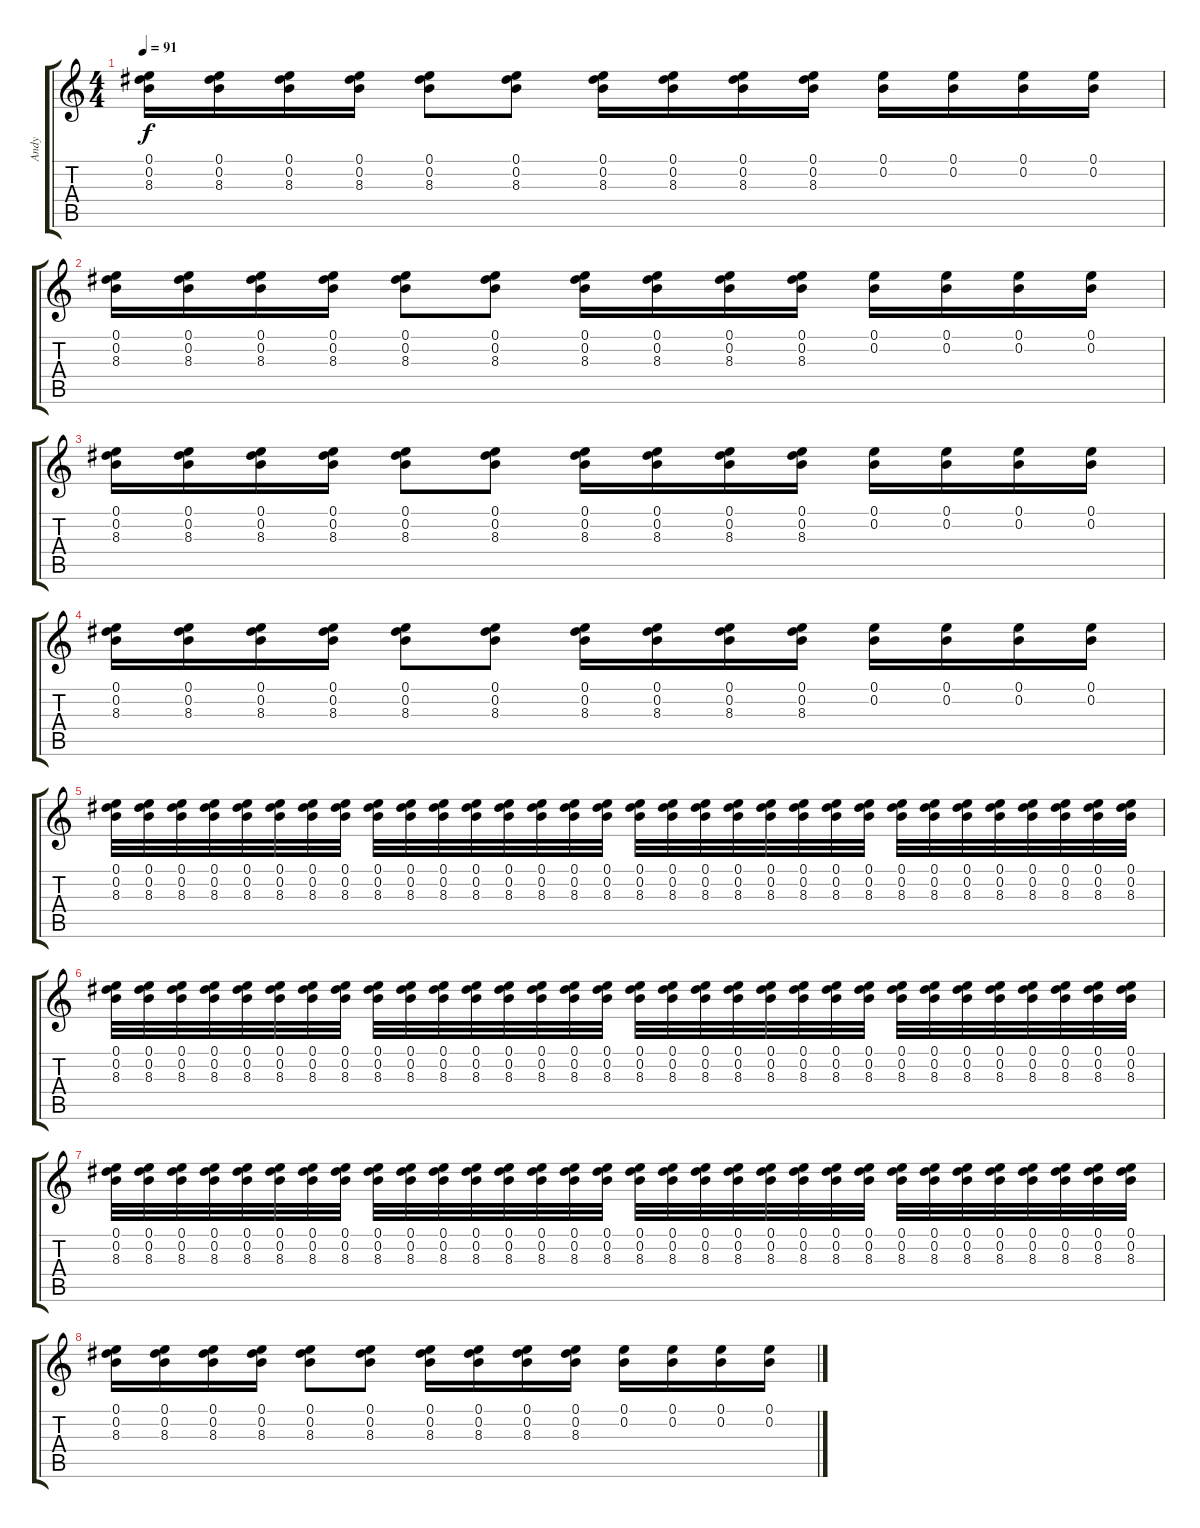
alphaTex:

\track ("Andy" "Andy") {instrument distortionguitar}
\staff {score tabs}
\tuning (E4 B3 G3 D3 A2 E2) {hide}
\ts (4 4)
\tempo 91
\clef g2
\ks c
(0.1 0.2 8.3).16{dy f} (0.1 0.2 8.3).16 (0.1 0.2 8.3).16 (0.1 0.2 8.3).16 (0.1 0.2 8.3).8 (0.1 0.2 8.3).8 (0.1 0.2 8.3).16 (0.1 0.2 8.3).16 (0.1 0.2 8.3).16 (0.1 0.2 8.3).16 (0.1 0.2).16 (0.1 0.2).16 (0.1 0.2).16 (0.1 0.2).16 |
(0.1 0.2 8.3).16 (0.1 0.2 8.3).16 (0.1 0.2 8.3).16 (0.1 0.2 8.3).16 (0.1 0.2 8.3).8 (0.1 0.2 8.3).8 (0.1 0.2 8.3).16 (0.1 0.2 8.3).16 (0.1 0.2 8.3).16 (0.1 0.2 8.3).16 (0.1 0.2).16 (0.1 0.2).16 (0.1 0.2).16 (0.1 0.2).16 |
(0.1 0.2 8.3).16 (0.1 0.2 8.3).16 (0.1 0.2 8.3).16 (0.1 0.2 8.3).16 (0.1 0.2 8.3).8 (0.1 0.2 8.3).8 (0.1 0.2 8.3).16 (0.1 0.2 8.3).16 (0.1 0.2 8.3).16 (0.1 0.2 8.3).16 (0.1 0.2).16 (0.1 0.2).16 (0.1 0.2).16 (0.1 0.2).16 |
(0.1 0.2 8.3).16 (0.1 0.2 8.3).16 (0.1 0.2 8.3).16 (0.1 0.2 8.3).16 (0.1 0.2 8.3).8 (0.1 0.2 8.3).8 (0.1 0.2 8.3).16 (0.1 0.2 8.3).16 (0.1 0.2 8.3).16 (0.1 0.2 8.3).16 (0.1 0.2).16 (0.1 0.2).16 (0.1 0.2).16 (0.1 0.2).16 |
(0.1 0.2 8.3).32 (0.1 0.2 8.3).32 (0.1 0.2 8.3).32 (0.1 0.2 8.3).32 (0.1 0.2 8.3).32 (0.1 0.2 8.3).32 (0.1 0.2 8.3).32 (0.1 0.2 8.3).32 (0.1 0.2 8.3).32 (0.1 0.2 8.3).32 (0.1 0.2 8.3).32 (0.1 0.2 8.3).32 (0.1 0.2 8.3).32 (0.1 0.2 8.3).32 (0.1 0.2 8.3).32 (0.1 0.2 8.3).32 (0.1 0.2 8.3).32 (0.1 0.2 8.3).32 (0.1 0.2 8.3).32 (0.1 0.2 8.3).32 (0.1 0.2 8.3).32 (0.1 0.2 8.3).32 (0.1 0.2 8.3).32 (0.1 0.2 8.3).32 (0.1 0.2 8.3).32 (0.1 0.2 8.3).32 (0.1 0.2 8.3).32 (0.1 0.2 8.3).32 (0.1 0.2 8.3).32 (0.1 0.2 8.3).32 (0.1 0.2 8.3).32 (0.1 0.2 8.3).32 |
(0.1 0.2 8.3).32 (0.1 0.2 8.3).32 (0.1 0.2 8.3).32 (0.1 0.2 8.3).32 (0.1 0.2 8.3).32 (0.1 0.2 8.3).32 (0.1 0.2 8.3).32 (0.1 0.2 8.3).32 (0.1 0.2 8.3).32 (0.1 0.2 8.3).32 (0.1 0.2 8.3).32 (0.1 0.2 8.3).32 (0.1 0.2 8.3).32 (0.1 0.2 8.3).32 (0.1 0.2 8.3).32 (0.1 0.2 8.3).32 (0.1 0.2 8.3).32 (0.1 0.2 8.3).32 (0.1 0.2 8.3).32 (0.1 0.2 8.3).32 (0.1 0.2 8.3).32 (0.1 0.2 8.3).32 (0.1 0.2 8.3).32 (0.1 0.2 8.3).32 (0.1 0.2 8.3).32 (0.1 0.2 8.3).32 (0.1 0.2 8.3).32 (0.1 0.2 8.3).32 (0.1 0.2 8.3).32 (0.1 0.2 8.3).32 (0.1 0.2 8.3).32 (0.1 0.2 8.3).32 |
(0.1 0.2 8.3).32 (0.1 0.2 8.3).32 (0.1 0.2 8.3).32 (0.1 0.2 8.3).32 (0.1 0.2 8.3).32 (0.1 0.2 8.3).32 (0.1 0.2 8.3).32 (0.1 0.2 8.3).32 (0.1 0.2 8.3).32 (0.1 0.2 8.3).32 (0.1 0.2 8.3).32 (0.1 0.2 8.3).32 (0.1 0.2 8.3).32 (0.1 0.2 8.3).32 (0.1 0.2 8.3).32 (0.1 0.2 8.3).32 (0.1 0.2 8.3).32 (0.1 0.2 8.3).32 (0.1 0.2 8.3).32 (0.1 0.2 8.3).32 (0.1 0.2 8.3).32 (0.1 0.2 8.3).32 (0.1 0.2 8.3).32 (0.1 0.2 8.3).32 (0.1 0.2 8.3).32 (0.1 0.2 8.3).32 (0.1 0.2 8.3).32 (0.1 0.2 8.3).32 (0.1 0.2 8.3).32 (0.1 0.2 8.3).32 (0.1 0.2 8.3).32 (0.1 0.2 8.3).32 |
(0.1 0.2 8.3).16 (0.1 0.2 8.3).16 (0.1 0.2 8.3).16 (0.1 0.2 8.3).16 (0.1 0.2 8.3).8 (0.1 0.2 8.3).8 (0.1 0.2 8.3).16 (0.1 0.2 8.3).16 (0.1 0.2 8.3).16 (0.1 0.2 8.3).16 (0.1 0.2).16 (0.1 0.2).16 (0.1 0.2).16 (0.1 0.2).16
